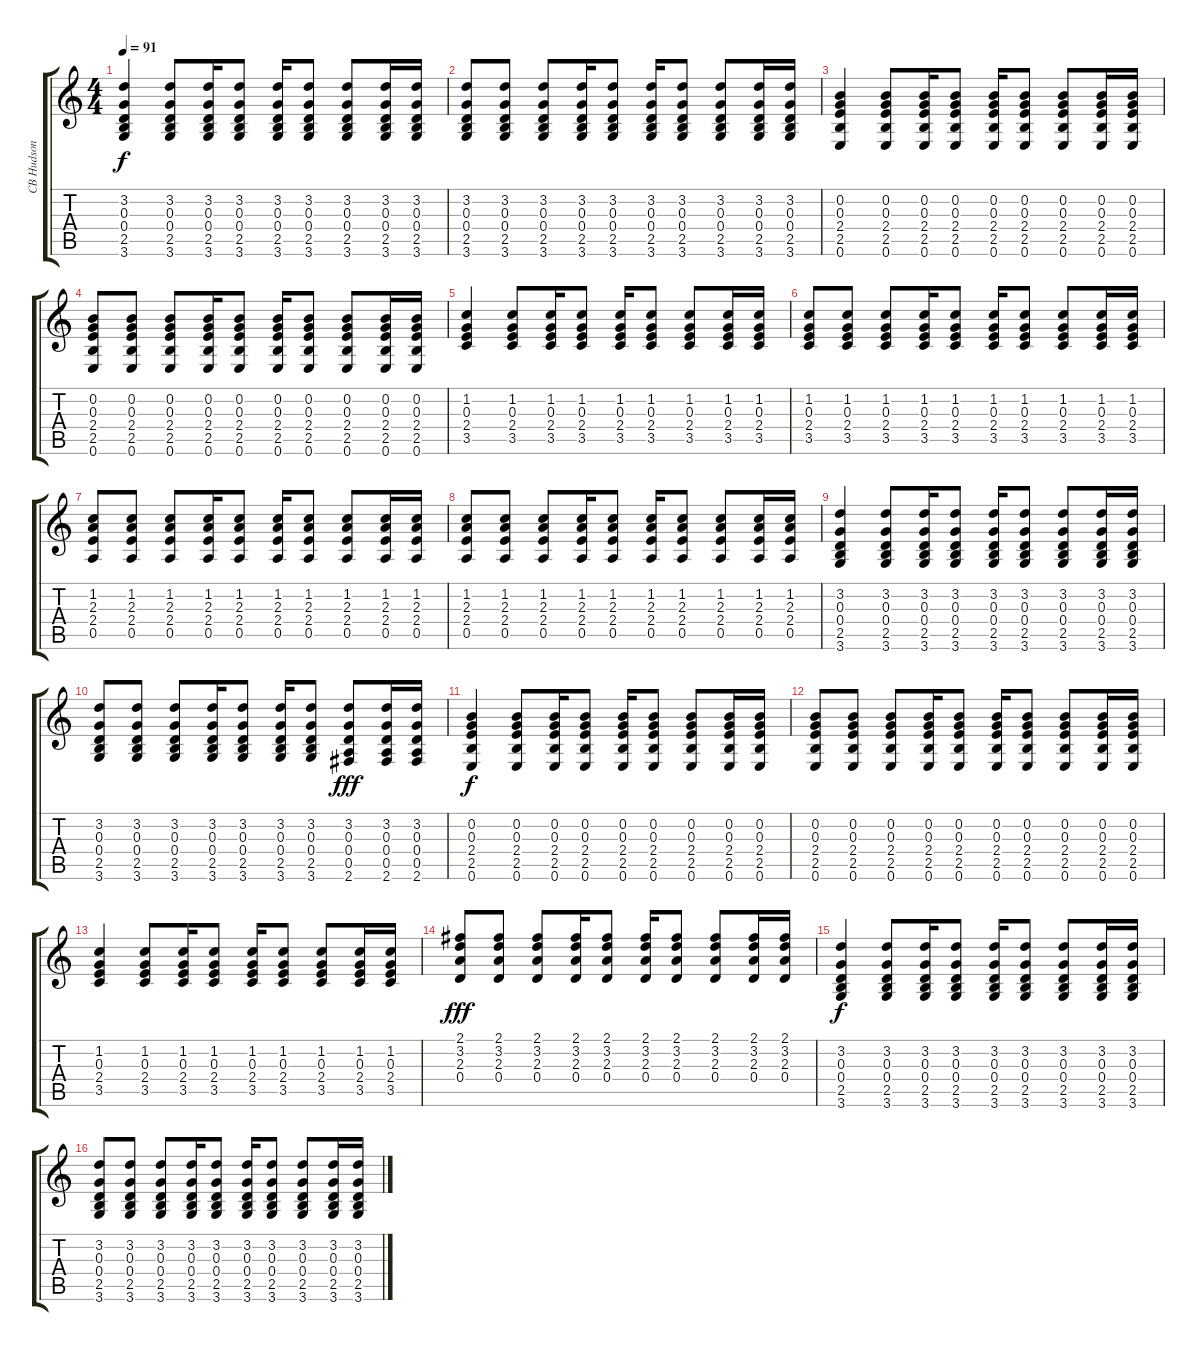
\track ("CB Hudson - acoustic guitar" "CB Hudson ") {instrument acousticguitarsteel}
\staff {score tabs}
\tuning (E4 B3 G3 D3 A2 E2) {hide}
\ts (4 4)
\tempo 91
\clef g2
\ks c
(3.2 0.3 0.4 2.5 3.6).4{dy f} (3.2 0.3 0.4 2.5 3.6).8 (3.2 0.3 0.4 2.5 3.6).16 (3.2 0.3 0.4 2.5 3.6).8 (3.2 0.3 0.4 2.5 3.6).16 (3.2 0.3 0.4 2.5 3.6).8 (3.2 0.3 0.4 2.5 3.6).8 (3.2 0.3 0.4 2.5 3.6).16 (3.2 0.3 0.4 2.5 3.6).16 |
(3.2 0.3 0.4 2.5 3.6).8 (3.2 0.3 0.4 2.5 3.6).8 (3.2 0.3 0.4 2.5 3.6).8 (3.2 0.3 0.4 2.5 3.6).16 (3.2 0.3 0.4 2.5 3.6).8 (3.2 0.3 0.4 2.5 3.6).16 (3.2 0.3 0.4 2.5 3.6).8 (3.2 0.3 0.4 2.5 3.6).8 (3.2 0.3 0.4 2.5 3.6).16 (3.2 0.3 0.4 2.5 3.6).16 |
(0.2 0.3 2.4 2.5 0.6).4 (0.2 0.3 2.4 2.5 0.6).8 (0.2 0.3 2.4 2.5 0.6).16 (0.2 0.3 2.4 2.5 0.6).8 (0.2 0.3 2.4 2.5 0.6).16 (0.2 0.3 2.4 2.5 0.6).8 (0.2 0.3 2.4 2.5 0.6).8 (0.2 0.3 2.4 2.5 0.6).16 (0.2 0.3 2.4 2.5 0.6).16 |
(0.2 0.3 2.4 2.5 0.6).8 (0.2 0.3 2.4 2.5 0.6).8 (0.2 0.3 2.4 2.5 0.6).8 (0.2 0.3 2.4 2.5 0.6).16 (0.2 0.3 2.4 2.5 0.6).8 (0.2 0.3 2.4 2.5 0.6).16 (0.2 0.3 2.4 2.5 0.6).8 (0.2 0.3 2.4 2.5 0.6).8 (0.2 0.3 2.4 2.5 0.6).16 (0.2 0.3 2.4 2.5 0.6).16 |
(1.2 0.3 2.4 3.5).4 (1.2 0.3 2.4 3.5).8 (1.2 0.3 2.4 3.5).16 (1.2 0.3 2.4 3.5).8 (1.2 0.3 2.4 3.5).16 (1.2 0.3 2.4 3.5).8 (1.2 0.3 2.4 3.5).8 (1.2 0.3 2.4 3.5).16 (1.2 0.3 2.4 3.5).16 |
(1.2 0.3 2.4 3.5).8 (1.2 0.3 2.4 3.5).8 (1.2 0.3 2.4 3.5).8 (1.2 0.3 2.4 3.5).16 (1.2 0.3 2.4 3.5).8 (1.2 0.3 2.4 3.5).16 (1.2 0.3 2.4 3.5).8 (1.2 0.3 2.4 3.5).8 (1.2 0.3 2.4 3.5).16 (1.2 0.3 2.4 3.5).16 |
(1.2 2.3 2.4 0.5).8 (1.2 2.3 2.4 0.5).8 (1.2 2.3 2.4 0.5).8 (1.2 2.3 2.4 0.5).16 (1.2 2.3 2.4 0.5).8 (1.2 2.3 2.4 0.5).16 (1.2 2.3 2.4 0.5).8 (1.2 2.3 2.4 0.5).8 (1.2 2.3 2.4 0.5).16 (1.2 2.3 2.4 0.5).16 |
(1.2 2.3 2.4 0.5).8 (1.2 2.3 2.4 0.5).8 (1.2 2.3 2.4 0.5).8 (1.2 2.3 2.4 0.5).16 (1.2 2.3 2.4 0.5).8 (1.2 2.3 2.4 0.5).16 (1.2 2.3 2.4 0.5).8 (1.2 2.3 2.4 0.5).8 (1.2 2.3 2.4 0.5).16 (1.2 2.3 2.4 0.5).16 |
(3.2 0.3 0.4 2.5 3.6).4 (3.2 0.3 0.4 2.5 3.6).8 (3.2 0.3 0.4 2.5 3.6).16 (3.2 0.3 0.4 2.5 3.6).8 (3.2 0.3 0.4 2.5 3.6).16 (3.2 0.3 0.4 2.5 3.6).8 (3.2 0.3 0.4 2.5 3.6).8 (3.2 0.3 0.4 2.5 3.6).16 (3.2 0.3 0.4 2.5 3.6).16 |
(3.2 0.3 0.4 2.5 3.6).8 (3.2 0.3 0.4 2.5 3.6).8 (3.2 0.3 0.4 2.5 3.6).8 (3.2 0.3 0.4 2.5 3.6).16 (3.2 0.3 0.4 2.5 3.6).8 (3.2 0.3 0.4 2.5 3.6).16 (3.2 0.3 0.4 2.5 3.6).8 (3.2 0.3 0.4 0.5 2.6).8{dy fff} (3.2 0.3 0.4 0.5 2.6).16 (3.2 0.3 0.4 0.5 2.6).16 |
(0.2 0.3 2.4 2.5 0.6).4{dy f} (0.2 0.3 2.4 2.5 0.6).8 (0.2 0.3 2.4 2.5 0.6).16 (0.2 0.3 2.4 2.5 0.6).8 (0.2 0.3 2.4 2.5 0.6).16 (0.2 0.3 2.4 2.5 0.6).8 (0.2 0.3 2.4 2.5 0.6).8 (0.2 0.3 2.4 2.5 0.6).16 (0.2 0.3 2.4 2.5 0.6).16 |
(0.2 0.3 2.4 2.5 0.6).8 (0.2 0.3 2.4 2.5 0.6).8 (0.2 0.3 2.4 2.5 0.6).8 (0.2 0.3 2.4 2.5 0.6).16 (0.2 0.3 2.4 2.5 0.6).8 (0.2 0.3 2.4 2.5 0.6).16 (0.2 0.3 2.4 2.5 0.6).8 (0.2 0.3 2.4 2.5 0.6).8 (0.2 0.3 2.4 2.5 0.6).16 (0.2 0.3 2.4 2.5 0.6).16 |
(1.2 0.3 2.4 3.5).4 (1.2 0.3 2.4 3.5).8 (1.2 0.3 2.4 3.5).16 (1.2 0.3 2.4 3.5).8 (1.2 0.3 2.4 3.5).16 (1.2 0.3 2.4 3.5).8 (1.2 0.3 2.4 3.5).8 (1.2 0.3 2.4 3.5).16 (1.2 0.3 2.4 3.5).16 |
(2.1 3.2 2.3 0.4).8{dy fff} (2.1 3.2 2.3 0.4).8 (2.1 3.2 2.3 0.4).8 (2.1 3.2 2.3 0.4).16 (2.1 3.2 2.3 0.4).8 (2.1 3.2 2.3 0.4).16 (2.1 3.2 2.3 0.4).8 (2.1 3.2 2.3 0.4).8 (2.1 3.2 2.3 0.4).16 (2.1 3.2 2.3 0.4).16 |
(3.2 0.3 0.4 2.5 3.6).4{dy f} (3.2 0.3 0.4 2.5 3.6).8 (3.2 0.3 0.4 2.5 3.6).16 (3.2 0.3 0.4 2.5 3.6).8 (3.2 0.3 0.4 2.5 3.6).16 (3.2 0.3 0.4 2.5 3.6).8 (3.2 0.3 0.4 2.5 3.6).8 (3.2 0.3 0.4 2.5 3.6).16 (3.2 0.3 0.4 2.5 3.6).16 |
(3.2 0.3 0.4 2.5 3.6).8 (3.2 0.3 0.4 2.5 3.6).8 (3.2 0.3 0.4 2.5 3.6).8 (3.2 0.3 0.4 2.5 3.6).16 (3.2 0.3 0.4 2.5 3.6).8 (3.2 0.3 0.4 2.5 3.6).16 (3.2 0.3 0.4 2.5 3.6).8 (3.2 0.3 0.4 2.5 3.6).8 (3.2 0.3 0.4 2.5 3.6).16 (3.2 0.3 0.4 2.5 3.6).16
